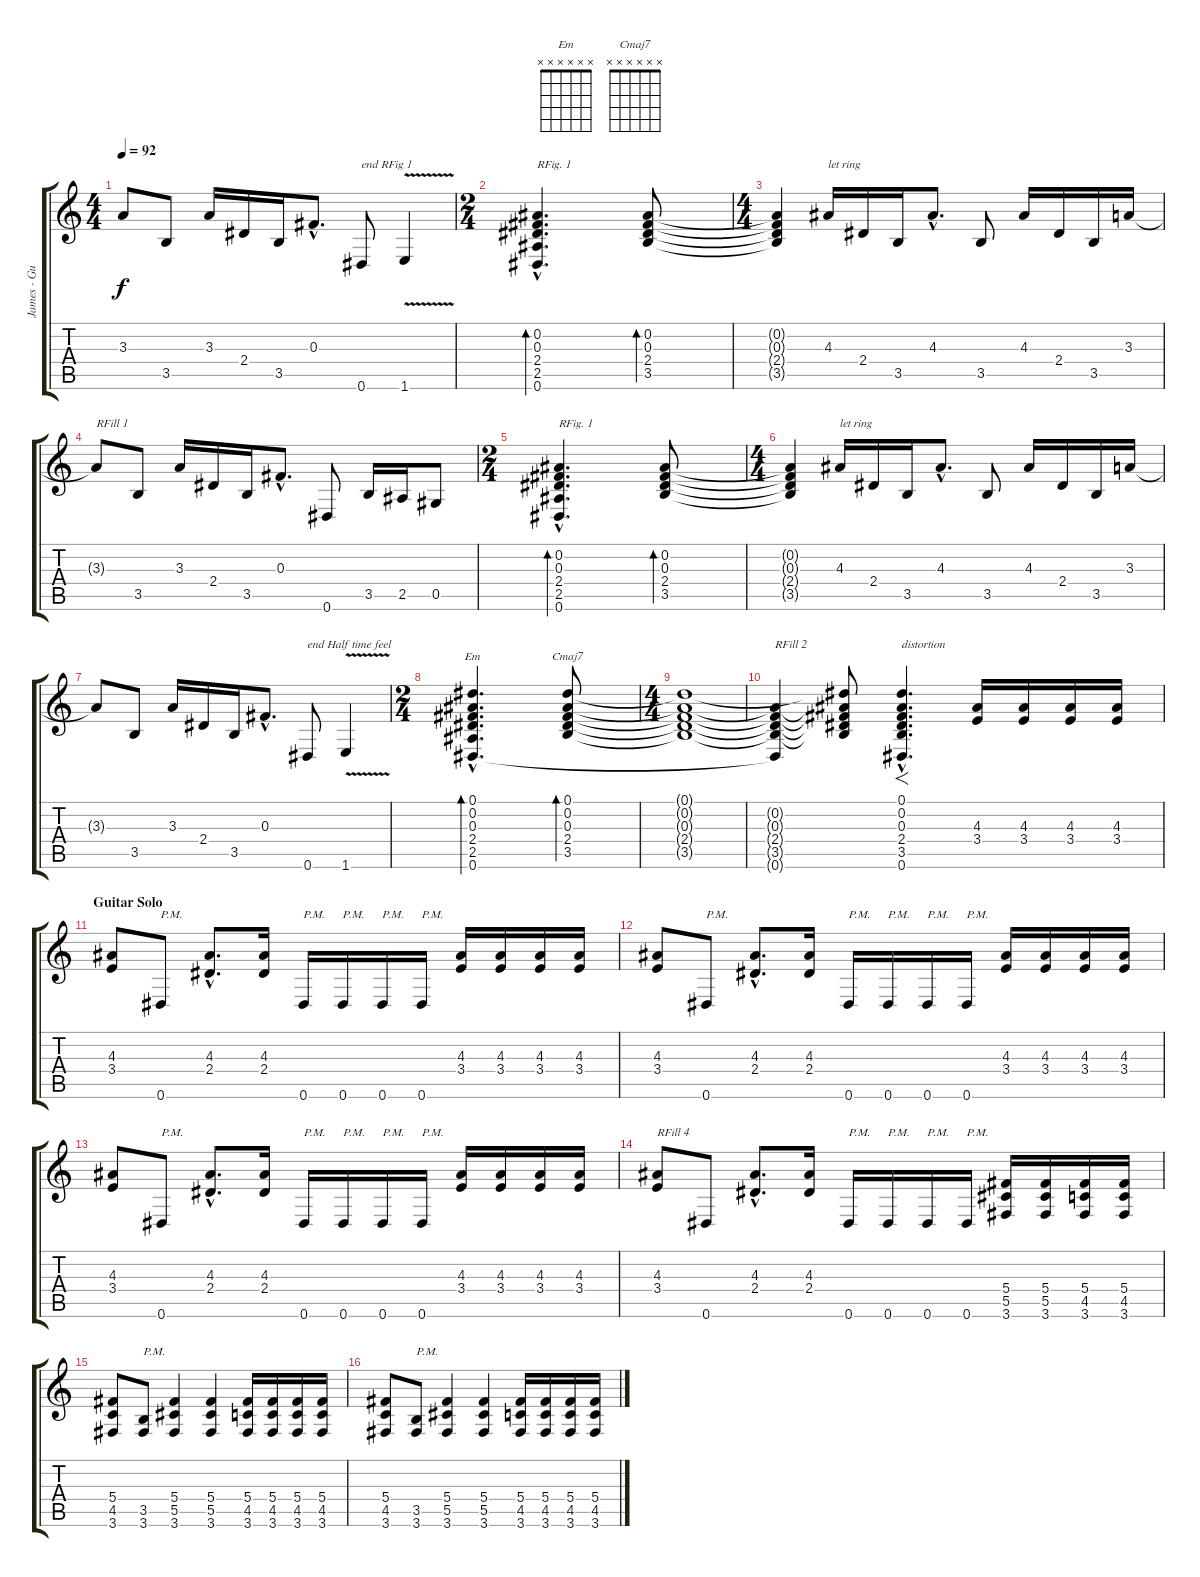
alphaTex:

\track ("James - Guitar" "James - Gu") {instrument distortionguitar}
\staff {score tabs}
\tuning (Eb4 Bb3 Gb3 Db3 Ab2 Eb2) {hide}
\chord ("Em" x x x x x x)
\chord ("Cmaj7" x x x x x x)
\ts (4 4)
\tempo 92
\clef g2
\ks c
3.3{t}.8{dy f} 3.5.8 3.3.16 2.4.16 3.5.16 0.3{hac}.8{d} 0.6.8{txt "end RFig 1"} 1.6{v}.4 |
\ts (2 4)
(0.2{hac} 0.3{hac} 2.4{hac} 2.5{hac} 0.6{hac}).4{d bd 60 txt "RFig. 1"} (0.2 0.3 2.4 3.5).8{bd 60} |
\ts (4 4)
(0.2{t} 0.3{t} 2.4{t} 3.5{t}).4 4.3.16{txt "let ring"} 2.4.16 3.5.16 4.3{hac}.8{d} 3.5.8 4.3.16 2.4.16 3.5.16 3.3.16 |
3.3{t}.8{txt "RFill 1"} 3.5.8 3.3.16 2.4.16 3.5.16 0.3{hac}.8{d} 0.6.8 3.5.16 2.5.16 0.5.8 |
\ts (2 4)
(0.2{hac} 0.3{hac} 2.4{hac} 2.5{hac} 0.6{hac}).4{d bd 60 txt "RFig. 1"} (0.2 0.3 2.4 3.5).8{bd 60} |
\ts (4 4)
(0.2{t} 0.3{t} 2.4{t} 3.5{t}).4 4.3.16{txt "let ring"} 2.4.16 3.5.16 4.3{hac}.8{d} 3.5.8 4.3.16 2.4.16 3.5.16 3.3.16 |
3.3{t}.8 3.5.8 3.3.16 2.4.16 3.5.16 0.3{hac}.8{d} 0.6.8{txt "end Half time feel"} 1.6{v}.4 |
\ts (2 4)
(0.1{hac} 0.2{hac} 0.3{hac} 2.4{hac} 2.5{hac} 0.6{hac}).4{d bd 60 ch "Em"} (0.1 0.2 0.3 2.4 3.5).8{bd 60 ch "Cmaj7"} |
\ts (4 4)
(0.1{t} 0.2{t} 0.3{t} 2.4{t} 3.5{t}).1 |
(0.2{t} 0.3{t} 2.4{t} 3.5{t} 0.6{t}).4{txt "RFill 2"} (0.1{t} 0.2{t} 0.3{t} 2.4{t} 3.5{t}).8 (0.1{hac} 0.2{hac} 0.3{hac} 2.4{hac} 3.5{hac} 0.6{hac}).4{f d txt "distortion" instrument distortionguitar} (4.3 3.4).16 (4.3 3.4).16 (4.3 3.4).16 (4.3 3.4).16 |
\section ("" "Guitar Solo")
(4.3 3.4).8 0.6.8{txt "P.M."} (4.3{hac} 2.4{hac}).8{d} (4.3 2.4).16 0.6.16{txt "P.M."} 0.6.16{txt "P.M."} 0.6.16{txt "P.M."} 0.6.16{txt "P.M."} (4.3 3.4).16 (4.3 3.4).16 (4.3 3.4).16 (4.3 3.4).16 |
(4.3 3.4).8 0.6.8{txt "P.M."} (4.3{hac} 2.4{hac}).8{d} (4.3 2.4).16 0.6.16{txt "P.M."} 0.6.16{txt "P.M."} 0.6.16{txt "P.M."} 0.6.16{txt "P.M."} (4.3 3.4).16 (4.3 3.4).16 (4.3 3.4).16 (4.3 3.4).16 |
(4.3 3.4).8 0.6.8{txt "P.M."} (4.3{hac} 2.4{hac}).8{d} (4.3 2.4).16 0.6.16{txt "P.M."} 0.6.16{txt "P.M."} 0.6.16{txt "P.M."} 0.6.16{txt "P.M."} (4.3 3.4).16 (4.3 3.4).16 (4.3 3.4).16 (4.3 3.4).16 |
(4.3 3.4).8{txt "RFill 4"} 0.6.8 (4.3{hac} 2.4{hac}).8{d} (4.3 2.4).16 0.6.16{txt "P.M."} 0.6.16{txt "P.M."} 0.6.16{txt "P.M."} 0.6.16{txt "P.M."} (5.4 5.5 3.6).16 (5.4 5.5 3.6).16 (5.4 4.5 3.6).16 (5.4 4.5 3.6).16 |
(5.4 4.5 3.6).8 (3.5 3.6).8{txt "P.M."} (5.4 5.5 3.6).4 (5.4 5.5 3.6).4 (5.4 4.5 3.6).16 (5.4 4.5 3.6).16 (5.4 4.5 3.6).16 (5.4 4.5 3.6).16 |
(5.4 4.5 3.6).8 (3.5 3.6).8{txt "P.M."} (5.4 5.5 3.6).4 (5.4 5.5 3.6).4 (5.4 4.5 3.6).16 (5.4 4.5 3.6).16 (5.4 4.5 3.6).16 (5.4 4.5 3.6).16
